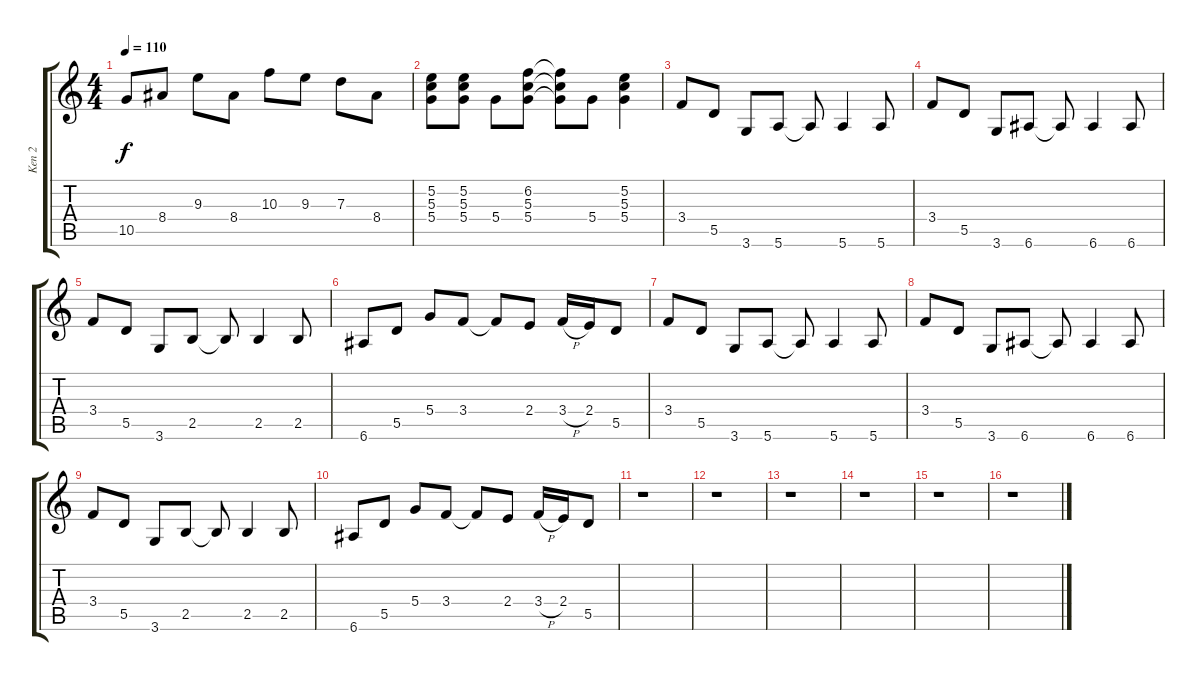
\track ("Ken 2" "Ken 2") {instrument distortionguitar}
\staff {score tabs}
\tuning (E4 B3 G3 D3 A2 E2) {hide}
\ts (4 4)
\tempo 110
\clef g2
\ks c
10.5.8{dy f} 8.4.8 9.3.8 8.4.8 10.3.8 9.3.8 7.3.8 8.4.8 |
(5.2 5.3 5.4).8 (5.2 5.3 5.4).8 5.4.8 (6.2 5.3 5.4).8 (6.2{t} 5.3{t} 5.4{t}).8 5.4.8 (5.2 5.3 5.4).4 |
3.4.8 5.5.8 3.6.8 5.6.8 5.6{t}.8 5.6.4 5.6.8 |
3.4.8 5.5.8 3.6.8 6.6.8 6.6{t}.8 6.6.4 6.6.8 |
3.4.8 5.5.8 3.6.8 2.5.8 2.5{t}.8 2.5.4 2.5.8 |
6.6.8 5.5.8 5.4.8 3.4.8 3.4{t}.8 2.4.8 3.4{h}.16 2.4.16 5.5.8 |
3.4.8 5.5.8 3.6.8 5.6.8 5.6{t}.8 5.6.4 5.6.8 |
3.4.8 5.5.8 3.6.8 6.6.8 6.6{t}.8 6.6.4 6.6.8 |
3.4.8 5.5.8 3.6.8 2.5.8 2.5{t}.8 2.5.4 2.5.8 |
6.6.8 5.5.8 5.4.8 3.4.8 3.4{t}.8 2.4.8 3.4{h}.16 2.4.16 5.5.8 |
r.1 |
r.1 |
r.1 |
r.1 |
r.1 |
r.1
